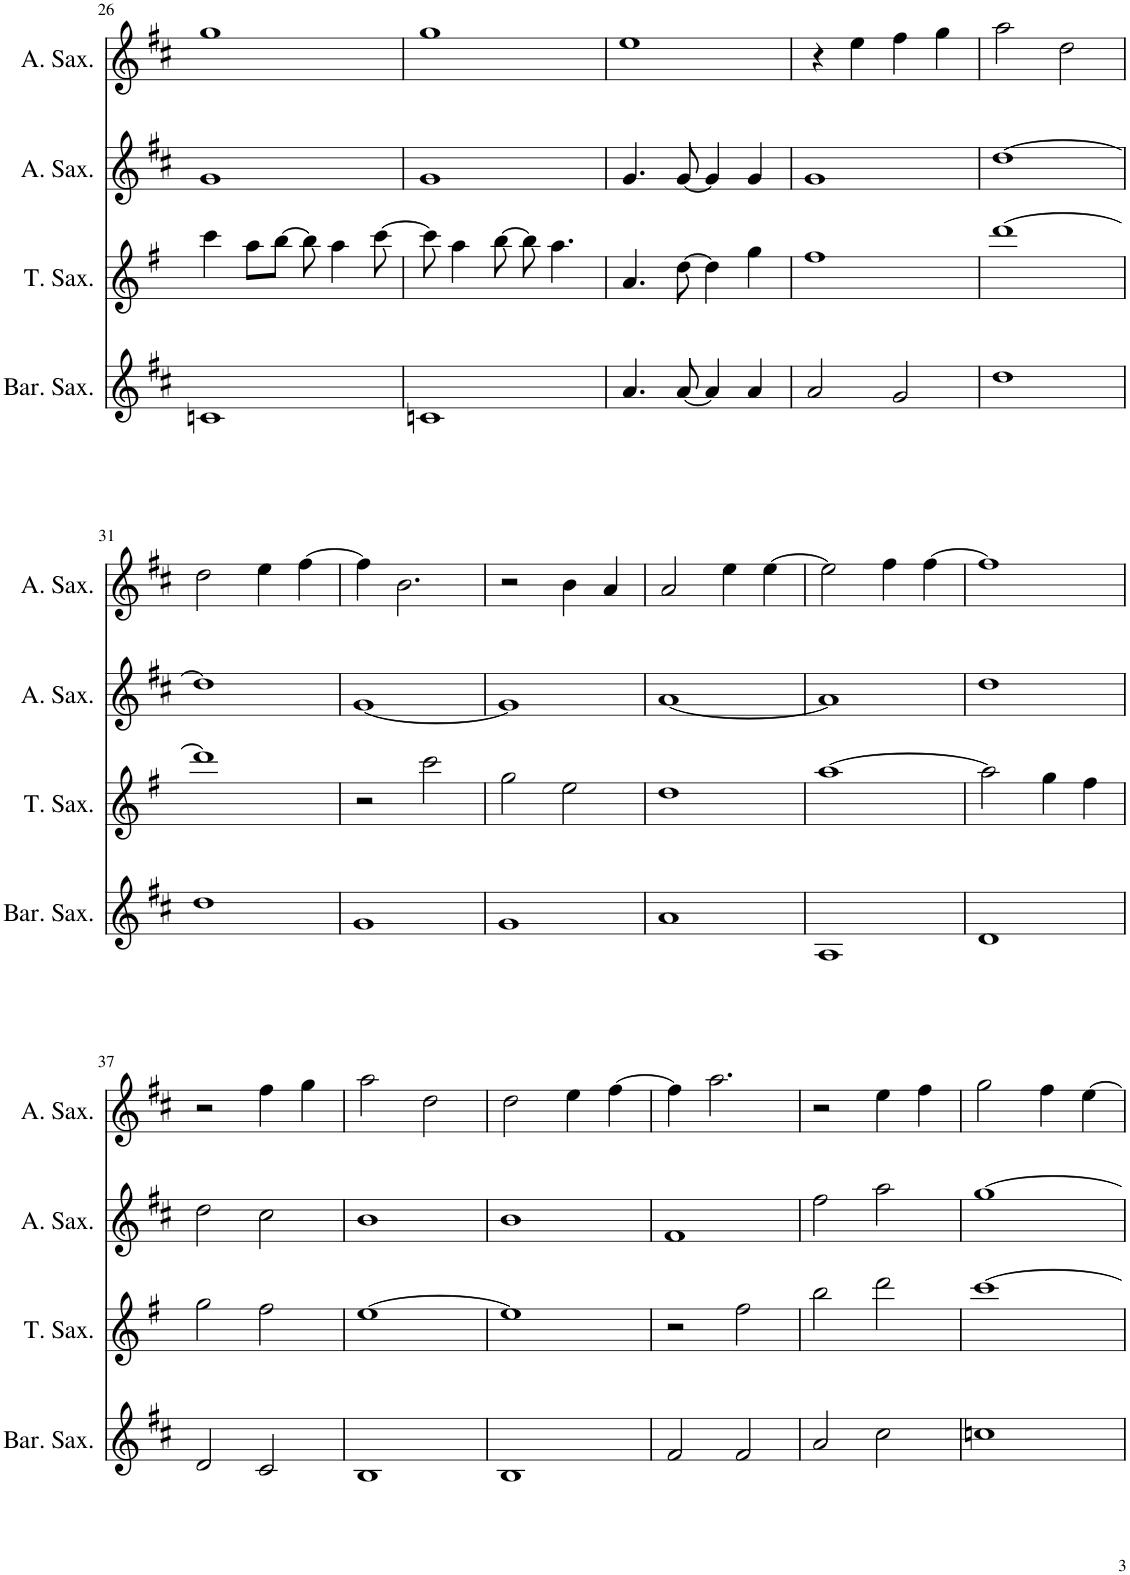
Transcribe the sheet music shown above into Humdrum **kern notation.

**kern	**kern	**kern	**kern
*part4	*part3	*part2	*part1
*staff4	*staff3	*staff2	*staff1
*I"Baritone Saxophone	*I"Tenor Saxophone	*I"Alto Saxophone	*I"Alto Saxophone
*I'Bar. Sax.	*I'T. Sax.	*I'A. Sax.	*I'A. Sax.
!!LO:PB:g=z
*clefG2	*clefG2	*clefG2	*clefG2
*Trd12c21	*Trd8c14	*Trd5c9	*Trd5c9
*k[f#c#]	*k[f#]	*k[f#c#]	*k[f#c#]
*M4/4	*M4/4	*M4/4	*M4/4
=26	=26	=26	=26
1cn	4ccc\	1g	1gg
.	8aa\L	.	.
.	[8bb\J	.	.
.	8bb\]	.	.
.	4aa\	.	.
.	[8ccc\	.	.
=27	=27	=27	=27
1cn	8ccc\]	1g	1gg
.	4aa\	.	.
.	[8bb\	.	.
.	8bb\]	.	.
.	4.aa\	.	.
=28	=28	=28	=28
4.a/	4.a/	4.g/	1ee
[8a/	[8dd\	[8g/	.
4a/]	4dd\]	4g/]	.
4a/	4gg\	4g/	.
=29	=29	=29	=29
2a/	1ff#	1g	4r
.	.	.	4ee\
2g/	.	.	4ff#\
.	.	.	4gg\
=30	=30	=30	=30
1dd	[1ddd	[1dd	2aa\
.	.	.	2dd\
!!LO:LB:g=z
=31	=31	=31	=31
1dd	1ddd]	1dd]	2dd\
.	.	.	4ee\
.	.	.	[4ff#\
=32	=32	=32	=32
1g	2r	[1g	4ff#\]
.	.	.	2.b\
.	2ccc\	.	.
=33	=33	=33	=33
1g	2gg\	1g]	2r
.	2ee\	.	4b\
.	.	.	4a/
=34	=34	=34	=34
1a	1dd	[1a	2a/
.	.	.	4ee\
.	.	.	[4ee\
=35	=35	=35	=35
1A	[1aa	1a]	2ee\]
.	.	.	4ff#\
.	.	.	[4ff#\
=36	=36	=36	=36
1d	2aa\]	1dd	1ff#]
.	4gg\	.	.
.	4ff#\	.	.
!!LO:LB:g=z
=37	=37	=37	=37
2d/	2gg\	2dd\	2r
2c#/	2ff#\	2cc#\	4ff#\
.	.	.	4gg\
=38	=38	=38	=38
1B	[1ee	1b	2aa\
.	.	.	2dd\
=39	=39	=39	=39
1B	1ee]	1b	2dd\
.	.	.	4ee\
.	.	.	[4ff#\
=40	=40	=40	=40
2f#/	2r	1f#	4ff#\]
.	.	.	2.aa\
2f#/	2ff#\	.	.
=41	=41	=41	=41
2a/	2bb\	2ff#\	2r
2cc#\	2ddd\	2aa\	4ee\
.	.	.	4ff#\
=42	=42	=42	=42
1ccn	[1ccc	[1gg	2gg\
.	.	.	4ff#\
.	.	.	[4ee\
=	=	=	=
*-	*-	*-	*-
